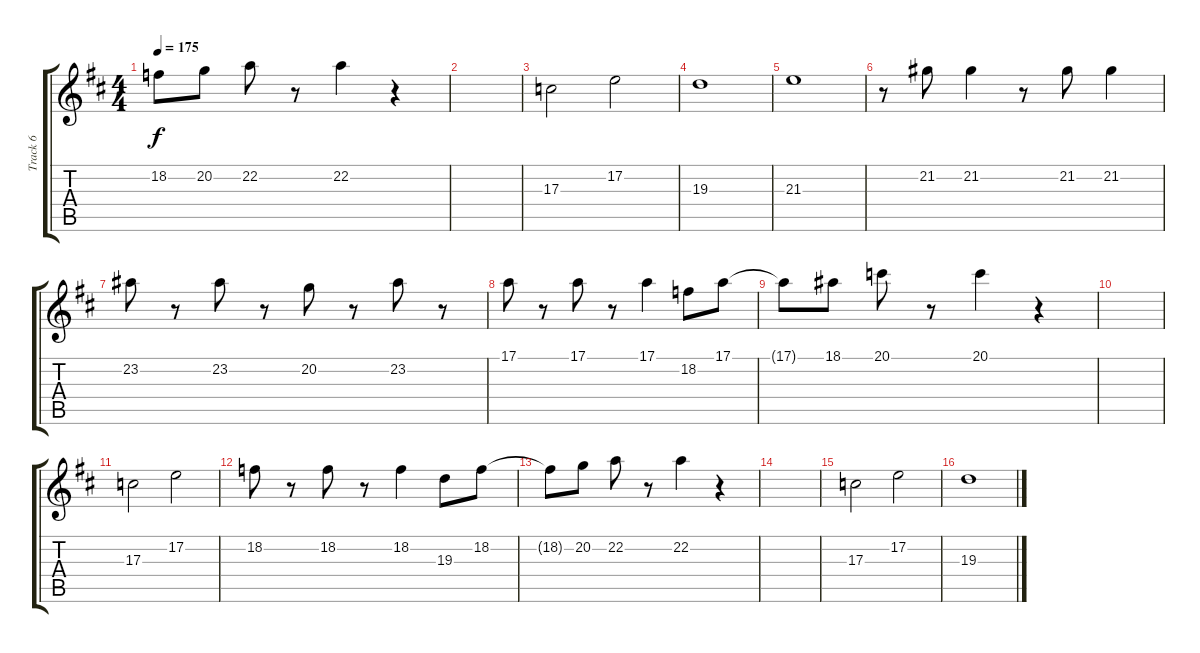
\track ("Track 6" "Track 6") {instrument pad1newage}
\staff {score tabs}
\tuning (E4 B3 G3 D3 A2 E2) {hide}
\ts (4 4)
\tempo 175
\clef g2
\ks d
18.2{t}.8{dy f} 20.2.8 22.2.8 r.8 22.2.4 r.4 |
|
17.3.2 17.2.2 |
19.3.1 |
21.3.1 |
r.8 21.2.8 21.2.4 r.8 21.2.8 21.2.4 |
23.2.8 r.8 23.2.8 r.8 20.2.8 r.8 23.2.8 r.8 |
17.1.8 r.8 17.1.8 r.8 17.1.4 18.2.8 17.1.8 |
17.1{t}.8 18.1.8 20.1.8 r.8 20.1.4 r.4 |
|
17.3.2 17.2.2 |
18.2.8 r.8 18.2.8 r.8 18.2.4 19.3.8 18.2.8 |
18.2{t}.8 20.2.8 22.2.8 r.8 22.2.4 r.4 |
|
17.3.2 17.2.2 |
19.3.1
